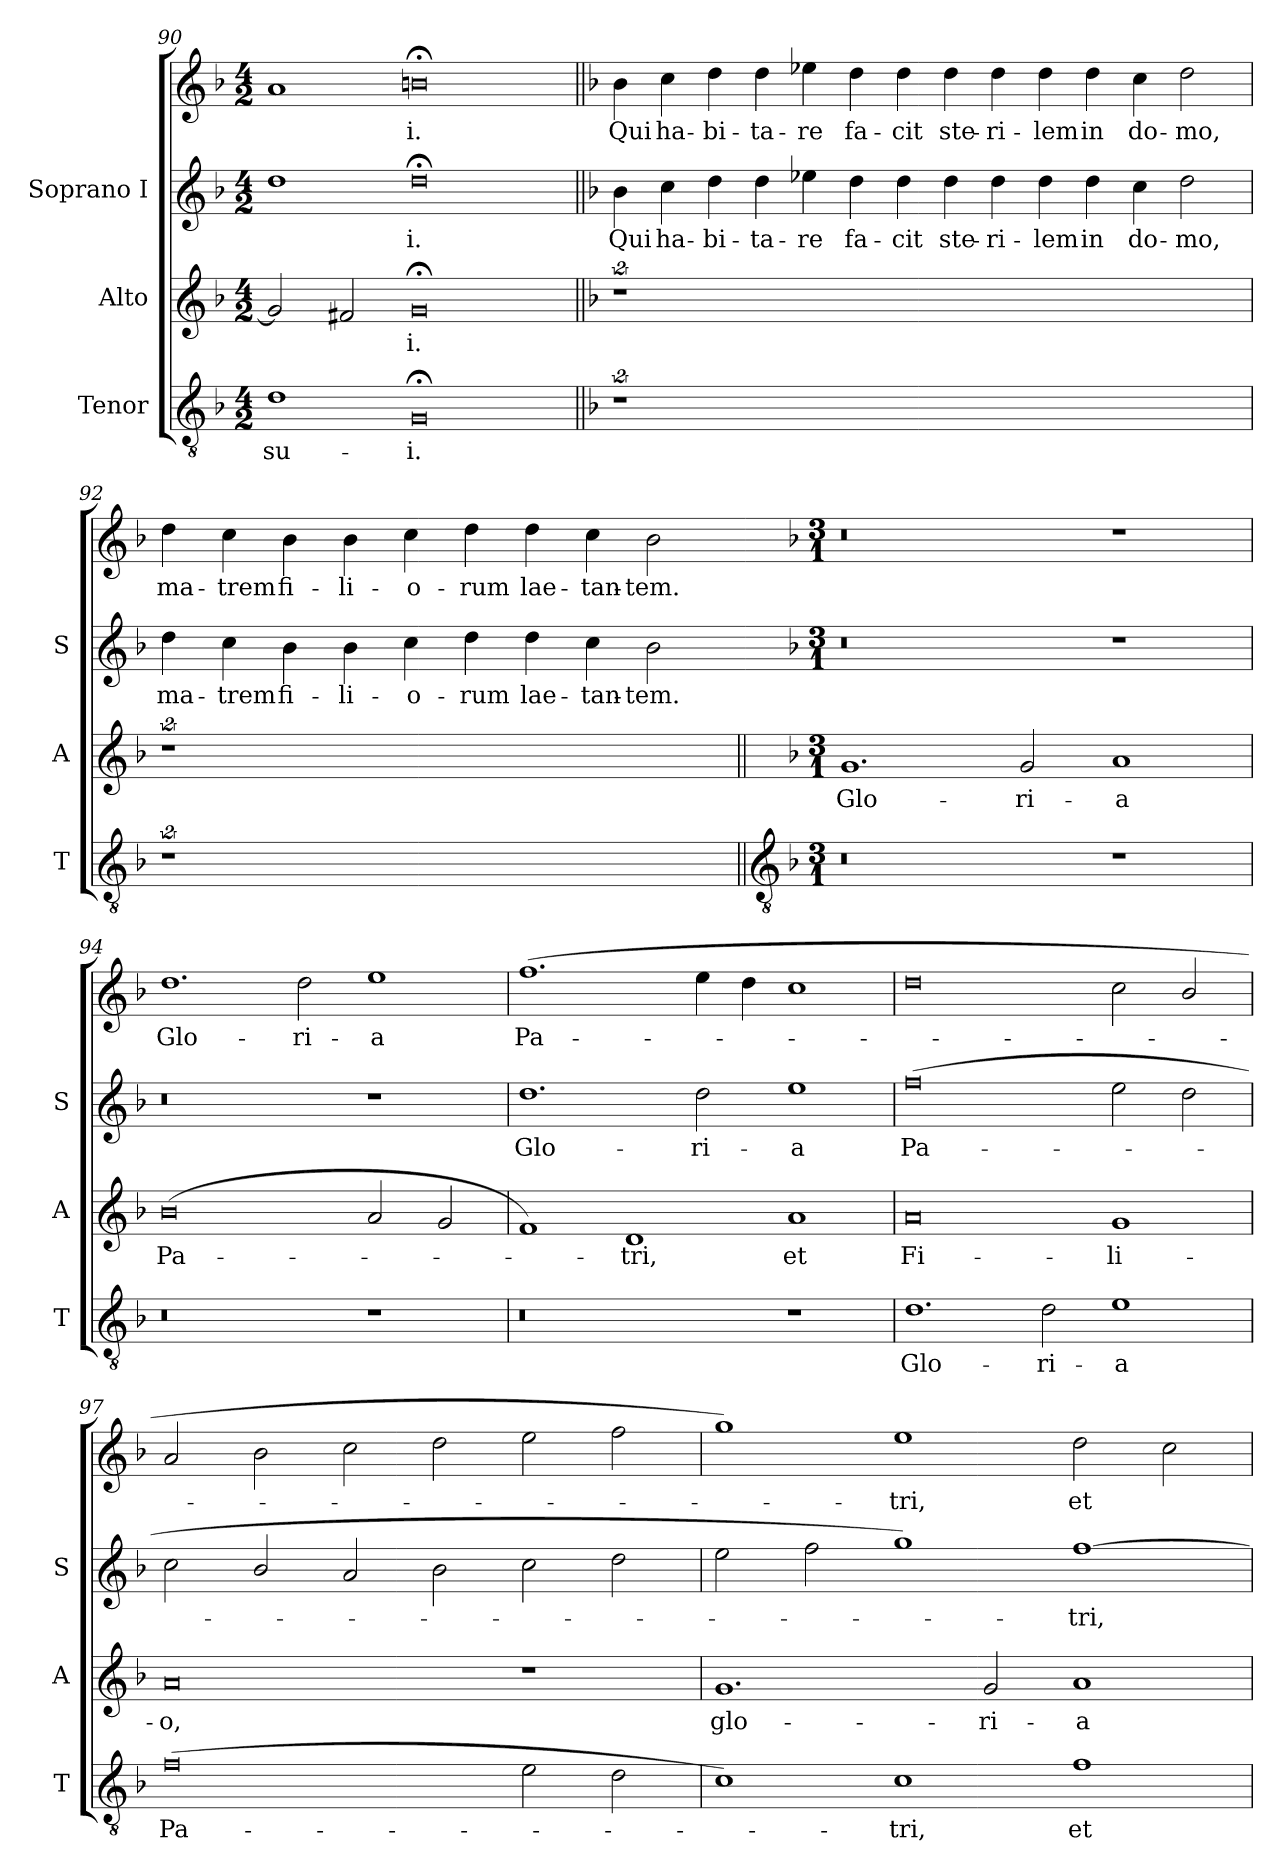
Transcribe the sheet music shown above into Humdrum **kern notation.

**kern	**text	**kern	**text	**kern	**text	**kern	**text
*part3	*part3	*part2	*part2	*part1	*part1	*part1	*part1
*staff4	*staff4	*staff3	*staff3	*staff2	*staff2	*staff1	*staff1
*I"Tenor	*	*I"Alto	*	*I"Soprano I	*	*	*
*I'T	*	*I'A	*	*I'S	*	*	*
*clefGv2	*	*clefG2	*	*clefG2	*	*clefG2	*
*k[b-]	*	*k[b-]	*	*k[b-]	*	*k[b-]	*
*F:	*	*F:	*	*F:	*	*F:	*
*M4/2	*	*M4/2	*	*M4/2	*	*M4/2	*
=90	=90	=90	=90	=90	=90	=90	=90
!	!LO:LY:b	!	!	!	!	!	!
1d	su-	2g]	.	1dd	.	1a	.
.	.	2f#X	.	.	.	.	.
!	!LO:LY:b	!	!LO:LY:b	!	!LO:LY:b	!	!LO:LY:b
0G;<	-i.	0g;<	i.	0dd;<	i.	0bn;<	i.
!!LO:LB:g=z
=91||	=91||	=91||	=91||	=91||	=91||	=91||	=91||
*	*	*	*	*k[b-]	*	*k[b-]	*
*	*	*	*	*F:	*	*F:	*
!	!	!	!	!	!LO:LY:b	!	!LO:LY:b
2%7r	.	2%7r	.	4b-	Qui	4b-	Qui
!	!	!	!	!	!LO:LY:b	!	!LO:LY:b
.	.	.	.	4cc	ha-	4cc	ha-
!	!	!	!	!	!LO:LY:b	!	!LO:LY:b
.	.	.	.	4dd	-bi-	4dd	-bi-
!	!	!	!	!	!LO:LY:b	!	!LO:LY:b
.	.	.	.	4dd	-ta-	4dd	-ta-
!	!	!	!	!	!LO:LY:b	!	!LO:LY:b
.	.	.	.	4ee-X	-re	4ee-X	-re
!	!	!	!	!	!LO:LY:b	!	!LO:LY:b
.	.	.	.	4dd	fa-	4dd	fa-
!	!	!	!	!	!LO:LY:b	!	!LO:LY:b
.	.	.	.	4dd	-cit	4dd	-cit
!	!	!	!	!	!LO:LY:b	!	!LO:LY:b
.	.	.	.	4dd	ste-	4dd	ste-
!	!	!	!	!	!LO:LY:b	!	!LO:LY:b
.	.	.	.	4dd	-ri-	4dd	-ri-
!	!	!	!	!	!LO:LY:b	!	!LO:LY:b
.	.	.	.	4dd	-lem	4dd	-lem
!	!	!	!	!	!LO:LY:b	!	!LO:LY:b
.	.	.	.	4dd	in	4dd	in
!	!	!	!	!	!LO:LY:b	!	!LO:LY:b
.	.	.	.	4cc	do-	4cc	do-
!	!	!	!	!	!LO:LY:b	!	!LO:LY:b
.	.	.	.	2dd	-mo,	2dd	-mo,
=92	=92	=92	=92	=92	=92	=92	=92
!	!	!	!	!	!LO:LY:b	!	!LO:LY:b
2%5r	.	2%5r	.	4dd	ma-	4dd	ma-
!	!	!	!	!	!LO:LY:b	!	!LO:LY:b
.	.	.	.	4cc	-trem	4cc	-trem
!	!	!	!	!	!LO:LY:b	!	!LO:LY:b
.	.	.	.	4b-	fi-	4b-	fi-
!	!	!	!	!	!LO:LY:b	!	!LO:LY:b
.	.	.	.	4b-	-li-	4b-	-li-
!	!	!	!	!	!LO:LY:b	!	!LO:LY:b
.	.	.	.	4cc	-o-	4cc	-o-
!	!	!	!	!	!LO:LY:b	!	!LO:LY:b
.	.	.	.	4dd	-rum	4dd	-rum
!	!	!	!	!	!LO:LY:b	!	!LO:LY:b
.	.	.	.	4dd	lae-	4dd	lae-
!	!	!	!	!	!LO:LY:b	!	!LO:LY:b
.	.	.	.	4cc	-tan-	4cc	-tan-
!	!	!	!	!	!LO:LY:b	!	!LO:LY:b
.	.	.	.	2b-	-tem.	2b-	-tem.
!!LO:LB:g=z
=93||	=93-	=93||	=93-	=93-	=93-	=93-	=93-
*clefGv2	*	*	*	*	*	*	*
*k[b-]	*	*k[b-]	*	*k[b-]	*	*k[b-]	*
*F:	*	*F:	*	*F:	*	*F:	*
*M3/1	*	*M3/1	*	*M3/1	*	*M3/1	*
!	!	!	!LO:LY:b	!	!	!	!
0r	.	1.g	Glo-	0r	.	0r	.
!	!	!	!LO:LY:b	!	!	!	!
.	.	2g	-ri-	.	.	.	.
!	!	!	!LO:LY:b	!	!	!	!
1r	.	1a	-a	1r	.	1r	.
=94	=94	=94	=94	=94	=94	=94	=94
!	!	!	!LO:LY:b	!	!	!	!LO:LY:b
0r	.	(<0b-	Pa-	0r	.	1.dd	Glo-
!	!	!	!	!	!	!	!LO:LY:b
.	.	.	.	.	.	2dd	-ri-
!	!	!	!	!	!	!	!LO:LY:b
1r	.	2a	.	1r	.	1ee	-a
.	.	2g	.	.	.	.	.
=95	=95	=95	=95	=95	=95	=95	=95
!	!	!	!	!	!LO:LY:b	!	!LO:LY:b
0r	.	1f)	.	1.dd	Glo-	(>1.ff	Pa-
!	!	!	!LO:LY:b	!	!	!	!
.	.	1d	tri,	.	.	.	.
!	!	!	!	!	!LO:LY:b	!	!
.	.	.	.	2dd	-ri-	4ee	.
.	.	.	.	.	.	4dd	.
!	!	!	!LO:LY:b	!	!LO:LY:b	!	!
1r	.	1a	et	1ee	-a	1cc	.
=96	=96	=96	=96	=96	=96	=96	=96
!	!LO:LY:b	!	!LO:LY:b	!	!LO:LY:b	!	!
1.d	Glo-	0a	Fi-	(>0ff	Pa-	0dd	.
!	!LO:LY:b	!	!	!	!	!	!
2d	-ri-	.	.	.	.	.	.
!	!LO:LY:b	!	!LO:LY:b	!	!	!	!
1e	-a	1g	-li-	2ee	.	2cc	.
.	.	.	.	2dd	.	2b-/	.
=97	=97	=97	=97	=97	=97	=97	=97
!	!LO:LY:b	!	!LO:LY:b	!	!	!	!
(>0f	Pa-	0a	-o,	2cc	.	2a	.
.	.	.	.	2b-/	.	2b-	.
.	.	.	.	2a	.	2cc	.
.	.	.	.	2b-	.	2dd	.
2e	.	1r	.	2cc	.	2ee	.
2d	.	.	.	2dd	.	2ff	.
=98	=98	=98	=98	=98	=98	=98	=98
!	!	!	!LO:LY:b	!	!	!	!
1c)	.	1.g	glo-	2ee	.	1gg)	.
.	.	.	.	2ff	.	.	.
!	!LO:LY:b	!	!	!	!	!	!LO:LY:b
1c	tri,	.	.	1gg)	.	1ee	tri,
!	!	!	!LO:LY:b	!	!	!	!
.	.	2g	-ri-	.	.	.	.
!	!LO:LY:b	!	!LO:LY:b	!	!LO:LY:b	!	!LO:LY:b
1f	et	1a	-a	[1ff	tri,	2dd	et
.	.	.	.	.	.	2cc	.
=	=	=	=	=	=	=	=
*-	*-	*-	*-	*-	*-	*-	*-
